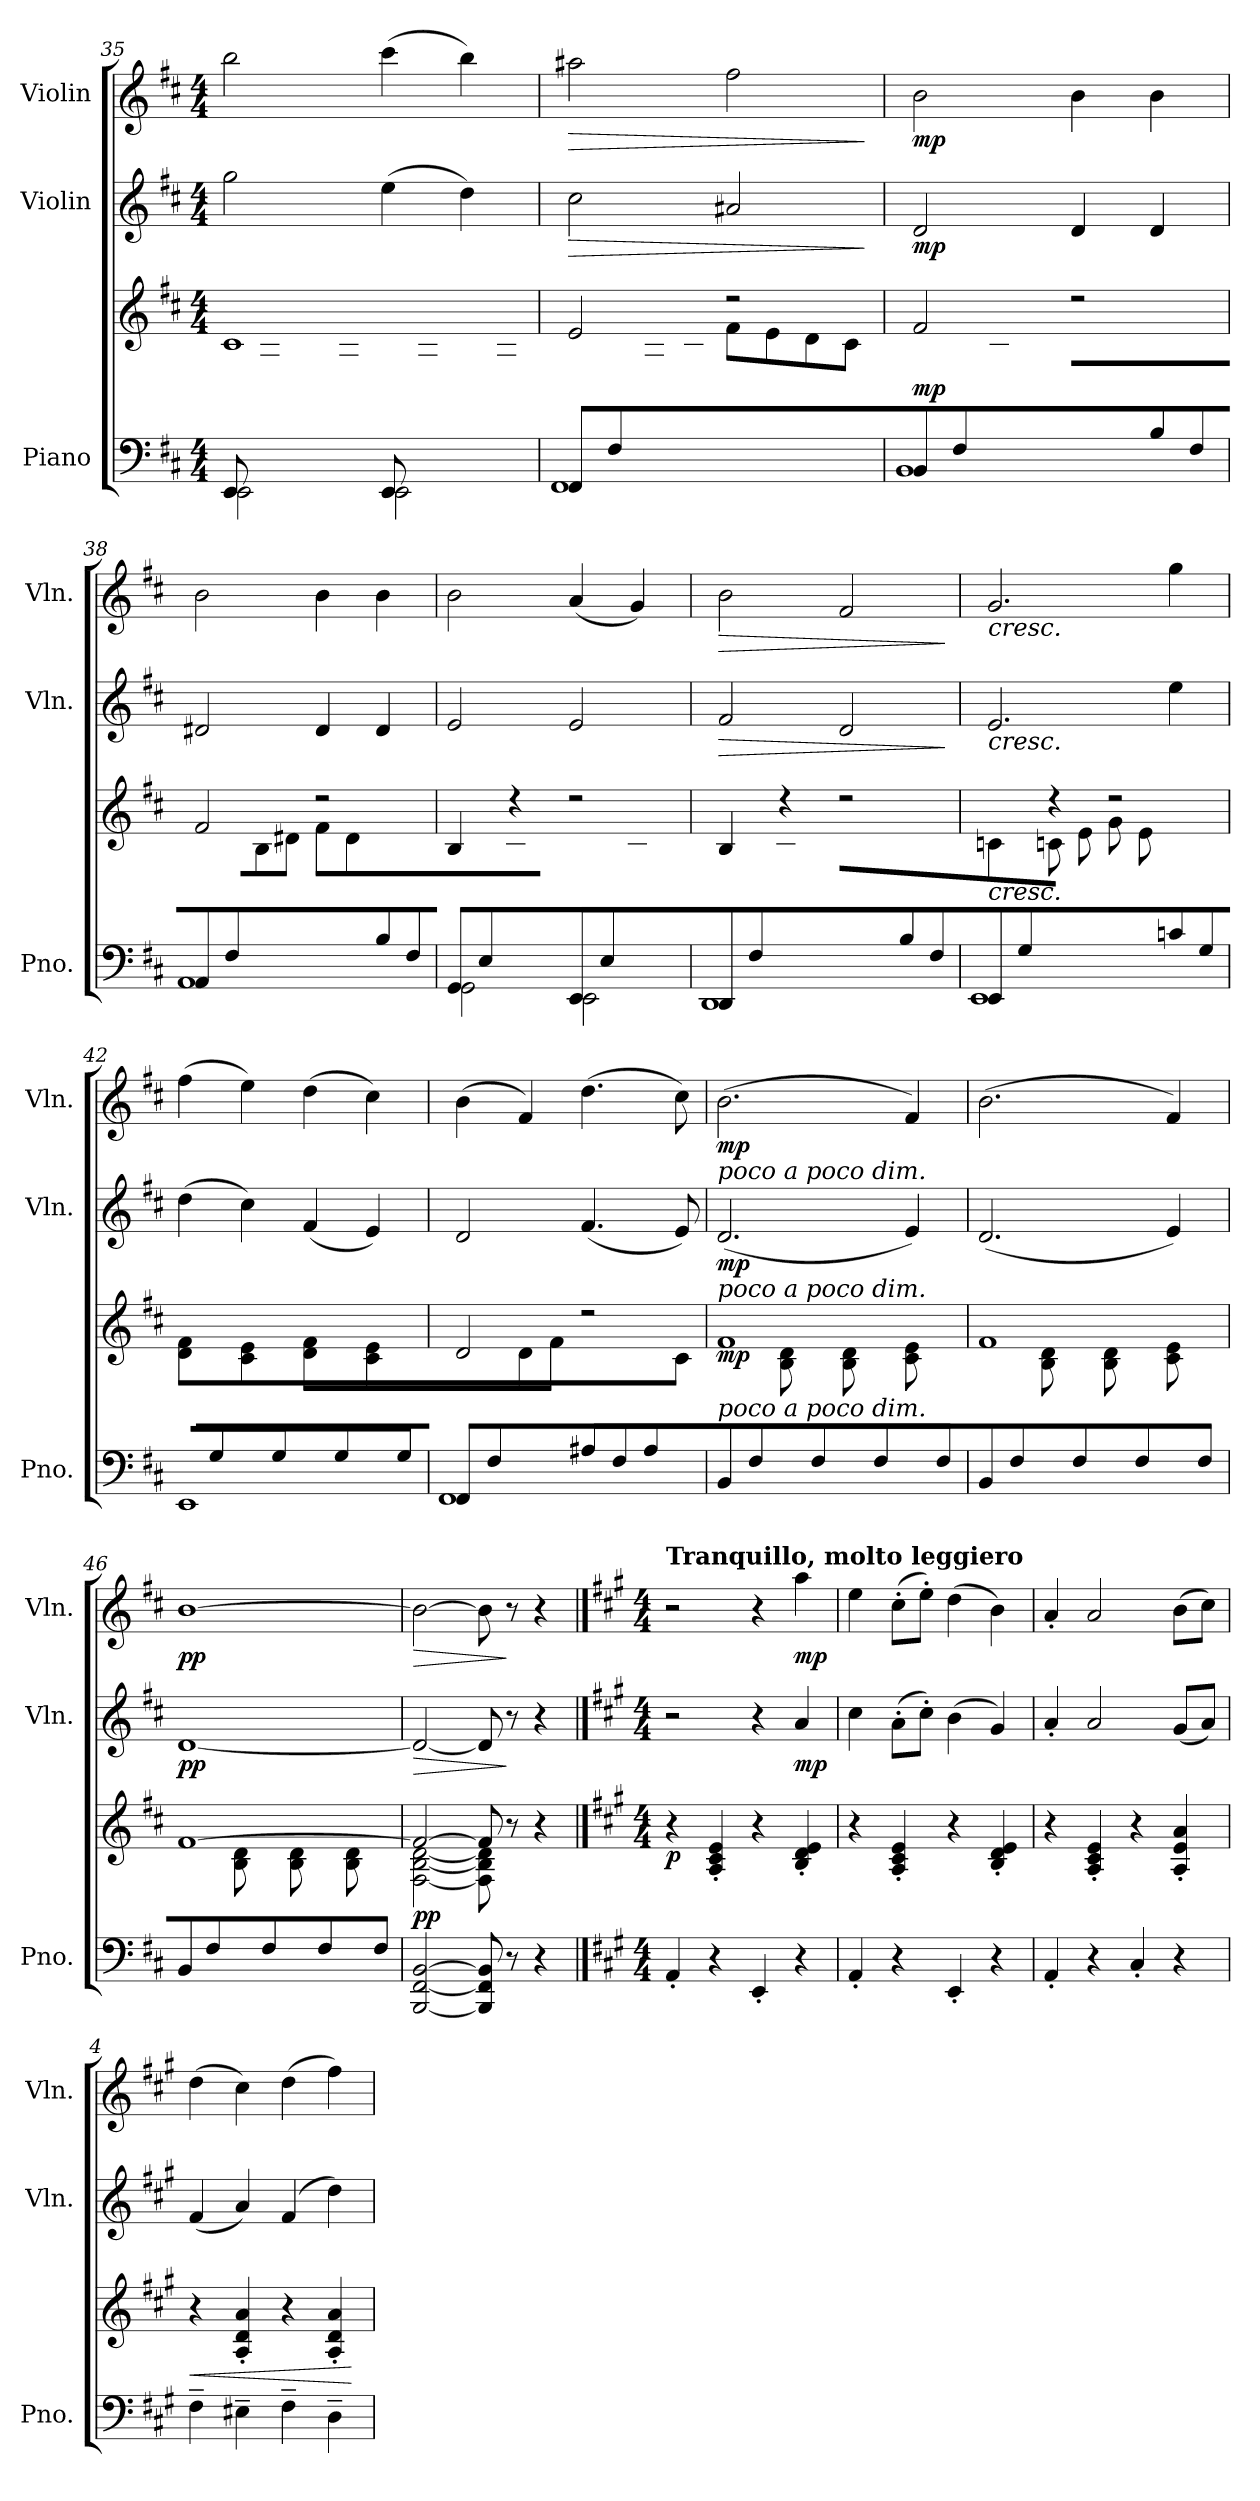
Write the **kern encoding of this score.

**kern	**kern	**dynam	**kern	**dynam	**kern	**dynam
*part3	*part3	*part3	*part2	*part2	*part1	*part1
*staff4	*staff3	*staff3/4	*staff2	*staff2	*staff1	*staff1
*I"Piano	*	*	*I"Violin	*	*I"Violin	*
*I'Pno.	*	*	*I'Vln.	*	*I'Vln.	*
*clefF4	*clefG2	*	*clefG2	*	*clefG2	*
*k[f#c#]	*k[f#c#]	*	*k[f#c#]	*	*k[f#c#]	*
*M4/4	*M4/4	*	*M4/4	*	*M4/4	*
=35	=35	=35	=35	=35	=35	=35
*^	*^	*	*	*	*	*
8EE/L	2EE\	1c#	8ryy	.	2gg\	.	2bb\	.
4.ryy	.	.	8G\	.	.	.	.	.
.	.	.	8g\	.	.	.	.	.
.	.	.	8G\J	.	.	.	.	.
8EE/L	2EE\	.	8ryy	.	(>4ee\	.	(>4ccc#\	.
4.ryy	.	.	8G\	.	.	.	.	.
.	.	.	8g\	.	4dd\)	.	4bb\)	.
.	.	.	8G\J	.	.	.	.	.
=36	=36	=36	=36	=36	=36	=36	=36	=36
!	!	!	!	!	!	!LO:HP:b	!	!LO:HP:b
8FF#/L	1FF#	2e/	4ryy	.	2cc#\	>	2aa#X\	>
8F#/	.	.	.	.	.	.	.	.
2.ryy	.	.	8A#X\	.	.	.	.	.
.	.	.	8c#\J	.	.	.	.	.
.	.	2r	8f#\L	.	2a#X/	.	2ff#\	.
.	.	.	8e\	.	.	.	.	.
.	.	.	8d\	.	.	.	.	.
.	.	.	8c#\J	.	.	.	.	.
*v	*v	*	*	*	*	*	*	*
*	*v	*v	*	*	*	*	*
.	.	.	.	]	.	]
!!LO:LB:g=z
=37	=37	=37	=37	=37	=37	=37
*^	*^	*	*	*	*	*
!	!	!	!	!LO:DY:b	!	!LO:DY:b	!	!LO:DY:b
8BB/L	1BB	2f#/	4ryy	mp	2d/	mp	2b\	mp
8F#/	.	.	.	.	.	.	.	.
2ryy	.	.	8B\	.	.	.	.	.
.	.	.	8d\J	.	.	.	.	.
.	.	2r	8f#\L	.	4d/	.	4b\	.
.	.	.	8d\	.	.	.	.	.
8B/	.	.	4ryy	.	4d/	.	4b\	.
8F#/J	.	.	.	.	.	.	.	.
=38	=38	=38	=38	=38	=38	=38	=38	=38
8AA/L	1AA	2f#/	4ryy	.	2d#X/	.	2b\	.
8F#/	.	.	.	.	.	.	.	.
2ryy	.	.	8B\	.	.	.	.	.
.	.	.	8d#X\J	.	.	.	.	.
.	.	2r	8f#\L	.	4d#/	.	4b\	.
.	.	.	8d#\	.	.	.	.	.
8B/	.	.	4ryy	.	4d#/	.	4b\	.
8F#/J	.	.	.	.	.	.	.	.
=39	=39	=39	=39	=39	=39	=39	=39	=39
8GG/L	2GG\	4B/	4ryy	.	2e/	.	2b\	.
8E/	.	.	.	.	.	.	.	.
4ryy	.	4r	8B\	.	.	.	.	.
.	.	.	8e\J	.	.	.	.	.
8EE/L	2EE\	2r	4ryy	.	2e/	.	(<4a/	.
8E/	.	.	.	.	.	.	.	.
4ryy	.	.	8B\	.	.	.	4g/)	.
.	.	.	8e\J	.	.	.	.	.
=40	=40	=40	=40	=40	=40	=40	=40	=40
!	!	!	!	!	!	!LO:HP:b	!	!LO:HP:b
8DD/L	1DD	4B/	4ryy	.	2f#/	>	2b\	>
8F#/	.	.	.	.	.	.	.	.
2ryy	.	4r	8B\	.	.	.	.	.
.	.	.	8d\J	.	.	.	.	.
.	.	2r	8f#\L	.	2d/	.	2f#/	.
.	.	.	8d\	.	.	.	.	.
8B/	.	.	4ryy	.	.	.	.	.
8F#/J	.	.	.	.	.	.	.	.
*v	*v	*	*	*	*	*	*	*
*	*v	*v	*	*	*	*	*
.	.	.	.	]	.	]
!!LO:LB:g=z
=41	=41	=41	=41	=41	=41	=41
*^	*^	*	*	*	*	*
!	!	!	!	!	!	!	!LO:TX:b:i:t=cresc.	!
!	!	!	!	!	!LO:TX:b:i:t=cresc.	!	!	!
!	!	!LO:TX:b:i:t=cresc.	!	!	!	!	!	!
8EE/L	1EE	4cn/	4ryy	.	2.e/	.	2.g/	.
8G/	.	.	.	.	.	.	.	.
2ryy	.	4r	8cn\	.	.	.	.	.
.	.	.	8e\J	.	.	.	.	.
.	.	2r	8g\L	.	.	.	.	.
.	.	.	8e\	.	.	.	.	.
8cn/	.	.	4ryy	.	4ee\	.	4gg\	.
8G/J	.	.	.	.	.	.	.	.
=42	=42	=42	=42	=42	=42	=42	=42	=42
8ryy	1EE	1ryy	8d\ 8f#\L	.	(>4dd\	.	(>4ff#\	.
8G/	.	.	8ryy	.	.	.	.	.
8ryy	.	.	8c#\ 8e\	.	4cc#\)	.	4ee\)	.
8G/J	.	.	8ryy	.	.	.	.	.
8ryy	.	.	8d\ 8f#\L	.	(<4f#/	.	(>4dd\	.
8G/	.	.	8ryy	.	.	.	.	.
8ryy	.	.	8c#\ 8e\	.	4e/)	.	4cc#\)	.
8G/J	.	.	8ryy	.	.	.	.	.
=43	=43	=43	=43	=43	=43	=43	=43	=43
8FF#/L	1FF#	2d/	4ryy	.	2d/	.	(>4b\	.
8F#/	.	.	.	.	.	.	.	.
4ryy	.	.	8d\	.	.	.	4f#/)	.
.	.	.	8f#\J	.	.	.	.	.
8A#X/L	.	2r	4.ryy	.	(<4.f#/	.	(>4.dd\	.
8F#/	.	.	.	.	.	.	.	.
8A#/	.	.	.	.	.	.	.	.
8ryy	.	.	8c#\J	.	8e/)	.	8cc#\)	.
*v	*v	*	*	*	*	*	*	*
=44	=44	=44	=44	=44	=44	=44	=44
!	!	!	!	!	!	!LO:TX:b:i:t=poco a poco dim.	!
!	!	!	!	!LO:TX:b:i:t=poco a poco dim.	!	!	!
!	!LO:TX:b:i:t=poco a poco dim.	!	!	!	!	!	!
!	!	!	!LO:DY:b	!	!LO:DY:b	!	!LO:DY:b
8BB/L	1f#	4ryy	mp	(<2.d/	mp	(>2.b\	mp
8F#/	.	.	.	.	.	.	.
8ryy	.	8B\ 8d\	.	.	.	.	.
8F#/J	.	8ryy	.	.	.	.	.
8ryy	.	8B\ 8d\L	.	.	.	.	.
8F#/	.	8ryy	.	.	.	.	.
8ryy	.	8c#\ 8e\	.	4e/)	.	4f#/)	.
8F#/J	.	8ryy	.	.	.	.	.
!!LO:PB:g=z
=45	=45	=45	=45	=45	=45	=45	=45
8BB/L	1f#	4ryy	.	(<2.d/	.	(>2.b\	.
8F#/	.	.	.	.	.	.	.
8ryy	.	8B\ 8d\	.	.	.	.	.
8F#/J	.	8ryy	.	.	.	.	.
8ryy	.	8B\ 8d\L	.	.	.	.	.
8F#/	.	8ryy	.	.	.	.	.
8ryy	.	8c#\ 8e\	.	4e/)	.	4f#/)	.
8F#/J	.	8ryy	.	.	.	.	.
=46	=46	=46	=46	=46	=46	=46	=46
!	!	!	!	!	!LO:DY:b	!	!LO:DY:b
8BB/L	[1f#	4ryy	.	[1d	pp	[1b	pp
8F#/	.	.	.	.	.	.	.
8ryy	.	8B\ 8d\	.	.	.	.	.
8F#/J	.	8ryy	.	.	.	.	.
8ryy	.	8B\ 8d\L	.	.	.	.	.
8F#/	.	8ryy	.	.	.	.	.
8ryy	.	8B\ 8d\	.	.	.	.	.
8F#/J	.	8ryy	.	.	.	.	.
=47	=47	=47	=47	=47	=47	=47	=47
!	!	!	!LO:DY:b	!	!LO:HP:b	!	!LO:HP:b
[2BBB/ [2FF#/ [2BB/	2f#/_	[2F#\ [2B\ [2d\	pp	2d/_	>	2b\_	>
8BBB/] 8FF#/] 8BB/]	8f#/]	8F#\] 8B\] 8d\]	.	8d/]	.	8b\]	.
8r	8r	8ryy	.	8r	]	8r	]
4r	4r	4ryy	.	4r	.	4r	.
*	*v	*v	*	*	*	*	*
!!LO:LB:g=z
==1	==1	==1	==1	==1	==1	==1
*k[f#c#g#]	*k[f#c#g#]	*	*k[f#c#g#]	*	*k[f#c#g#]	*
*M4/4	*M4/4	*	*M4/4	*	*M4/4	*
*	*^	*	*	*	*	*
!	!	!	!	!	!	!LO:TX:a:B:t=Tranquillo, molto leggiero	!
!	!	!	!LO:DY:b	!	!	!	!
*	*v	*v	*	*	*	*	*
4AA'/	4r	p	2r	.	2r	.
4r	4A/' 4c#/' 4e/'	.	.	.	.	.
4EE'/	4r	.	4r	.	4r	.
!	!	!	!	!LO:DY:b	!	!LO:DY:b
4r	4B/' 4d/' 4e/'	.	4a/	mp	4aa\	mp
=2	=2	=2	=2	=2	=2	=2
4AA'/	4r	.	4cc#\	.	4ee\	.
4r	4A/' 4c#/' 4e/'	.	(>8a'\L	.	(>8cc#'\L	.
.	.	.	8cc#'\J)	.	8ee'\J)	.
4EE'/	4r	.	(>4b\	.	(>4dd\	.
4r	4B/' 4d/' 4e/'	.	4g#/)	.	4b\)	.
=3	=3	=3	=3	=3	=3	=3
4AA'/	4r	.	4a'/	.	4a'/	.
4r	4A/' 4c#/' 4e/'	.	2a/	.	2a/	.
4C#'/	4r	.	.	.	.	.
4r	4A/' 4e/' 4a/'	.	(<8g#/L	.	(>8b\L	.
.	.	.	8a/J)	.	8cc#\J)	.
=4	=4	=4	=4	=4	=4	=4
!	!	!LO:HP:b	!	!	!	!
4F#~\	4r	<	(<4f#/	.	(>4dd\	.
4E#X~\	4A/' 4d/' 4a/'	.	4a/)	.	4cc#\)	.
4F#~\	4r	.	(>4f#/	.	(>4dd\	.
4D~\	4A/' 4d/' 4a/'	.	4dd\)	.	4ff#\)	.
.	.	[	.	.	.	.
=	=	=	=	=	=	=
*-	*-	*-	*-	*-	*-	*-
